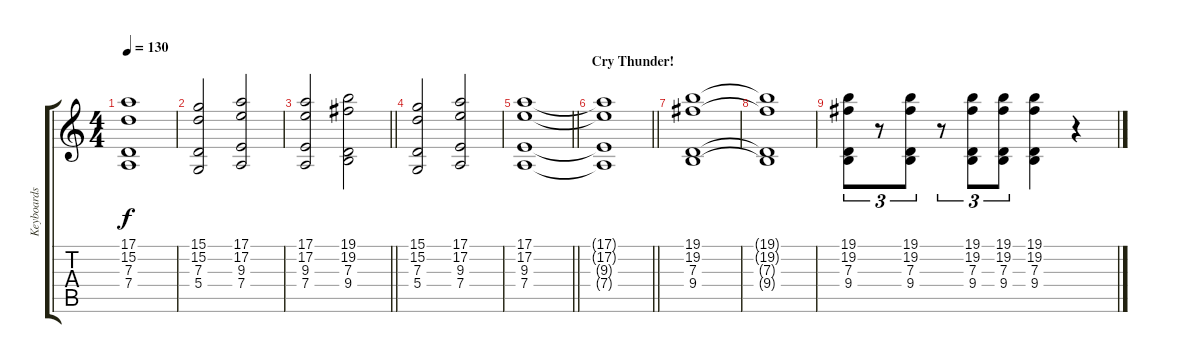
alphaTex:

\track ("Keyboards - Vadim Pruzhanov" "Keyboards ") {instrument stringensemble1}
\staff {score tabs}
\tuning (E4 B3 G3 D3 A2 E2) {hide}
\ts (4 4)
\tempo 130
\clef g2
\ks c
(17.1 15.2 7.3 7.4).1{dy f} |
(15.1 15.2 7.3 5.4).2 (17.1 17.2 9.3 7.4).2 |
\barLineRight lightlight
(17.1 17.2 9.3 7.4).2 (19.1 19.2 7.3 9.4).2 |
(15.1 15.2 7.3 5.4).2 (17.1 17.2 9.3 7.4).2 |
\barLineRight lightlight
(17.1 17.2 9.3 7.4).1 |
\section ("" "Cry Thunder!")
\barLineRight lightlight
(17.1{t} 17.2{t} 9.3{t} 7.4{t}).1 |
(19.1 19.2 7.3 9.4).1 |
(19.1{t} 19.2{t} 7.3{t} 9.4{t}).1 |
(19.1 19.2 7.3 9.4).8{tu (3 2)} r.8{tu (3 2)} (19.1 19.2 7.3 9.4).8{tu (3 2)} r.8{tu (3 2)} (19.1 19.2 7.3 9.4).8{tu (3 2)} (19.1 19.2 7.3 9.4).8{tu (3 2)} (19.1 19.2 7.3 9.4).4 r.4
